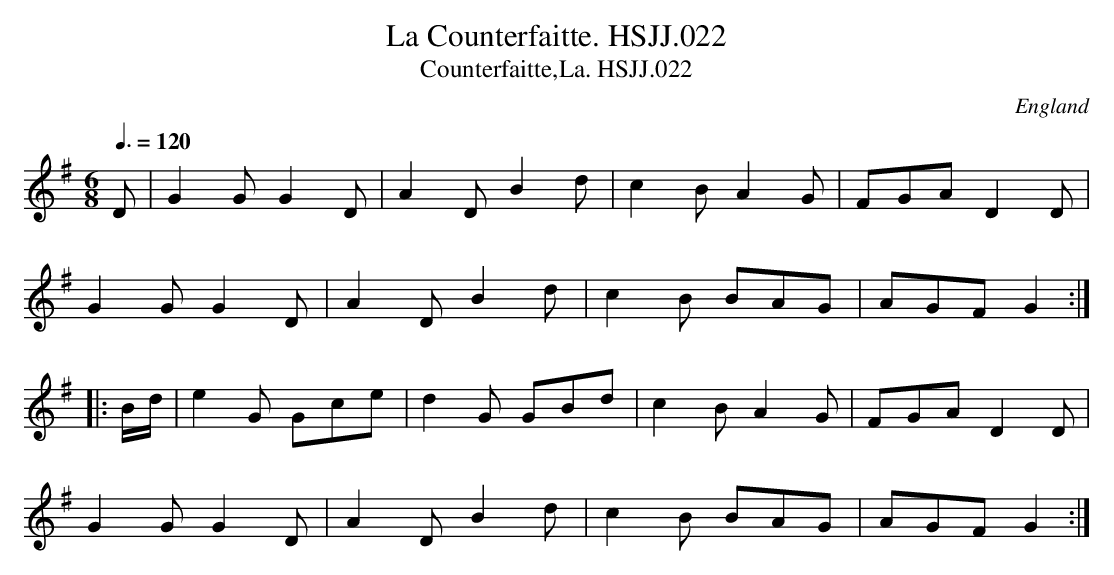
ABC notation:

X:1
T:La Counterfaitte. HSJJ.022
T:Counterfaitte,La. HSJJ.022
M:6/8
L:1/8
Q:3/8=120
O:England
K:G
D|G2GG2D|A2DB2d|c2BA2G|FGAD2D|
G2GG2D|A2DB2d|c2B BAG|AGFG2:|
|:B/d/|e2G Gce|d2G GBd|c2BA2G|FGAD2D|
G2GG2D|A2DB2d|c2B BAG|AGFG2:|
